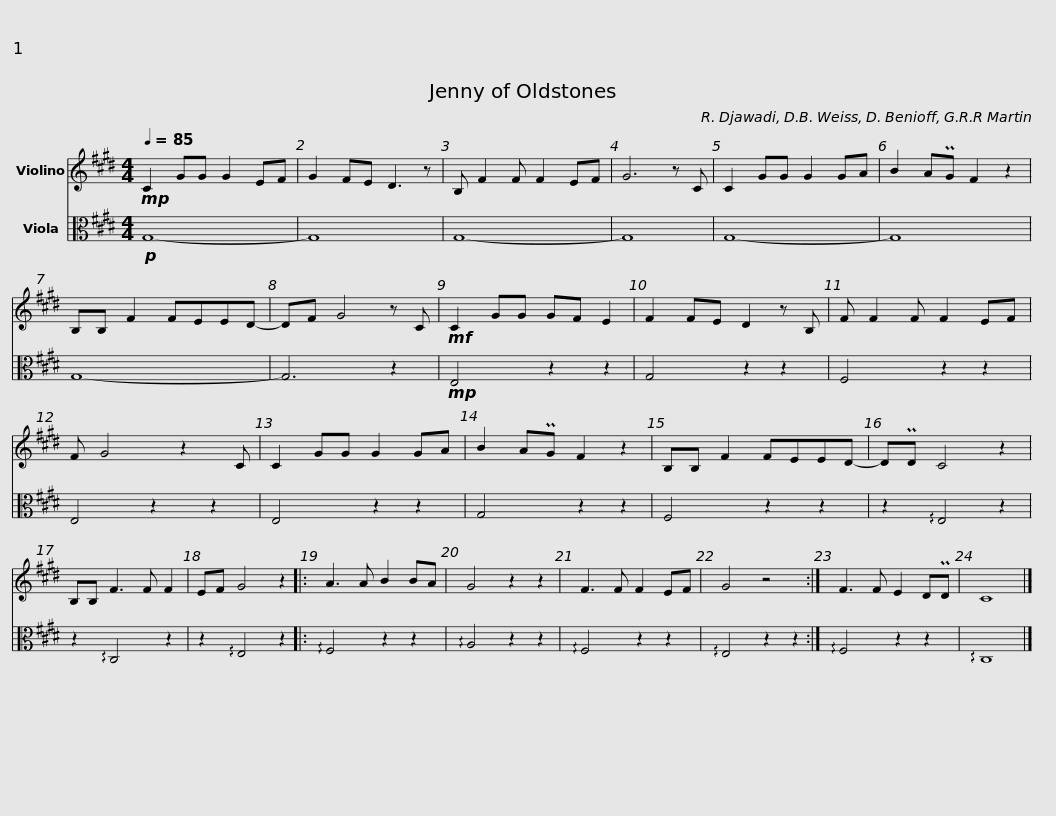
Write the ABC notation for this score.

X:1
%%score 1 2
L:1/8
Q:1/4=85
M:4/4
I:linebreak $
K:E
V:1 treble
V:2 alto
V:1
!mp! C2 GG G2 EF | G2 FE D3 z | B, F2 F F2 EF | G6 z C | C2 GG G2 GA | %5
 B2 APG F2 z2 |$ B,B, F2 FEED- | DF G4 z C |!mf! C2 GG GF E2 | F2 FE D2 z B, | %10
 F F2 F F2 EF | F G4 z2 C |$ C2 GG G2 GA | B2 APG F2 z2 | B,B, F2 FEED- | %15
 DPD C4 z2 | B,B, F3 F F2 | EF G4 z2 |:$ A3 A B2 BA | G4 z2 z2 | %20
 F3 F F2 EF | G4 z4 :| F3 F E2 DPD | C8 |] %24
V:2
!p! G,8- | G,8 | G,8- | G,8 | G,8- | %5
 G,8 |$ G,8- | G,6 z2 |!mp! E,4 z2 z2 | G,4 z2 z2 | %10
 F,4 z2 z2 | E,4 z2 z2 |$ E,4 z2 z2 | G,4 z2 z2 | F,4 z2 z2 | %15
 z2 !arpeggio!E,4 z2 | z2 !arpeggio!C,4 z2 | z2 !arpeggio!E,4 z2 |:$ !arpeggio!F,4 z2 z2 | !arpeggio!A,4 z2 z2 | %20
 !arpeggio!F,4 z2 z2 | !arpeggio!E,4 z2 z2 :| !arpeggio!F,4 z2 z2 | !arpeggio!C,8 |] %24
